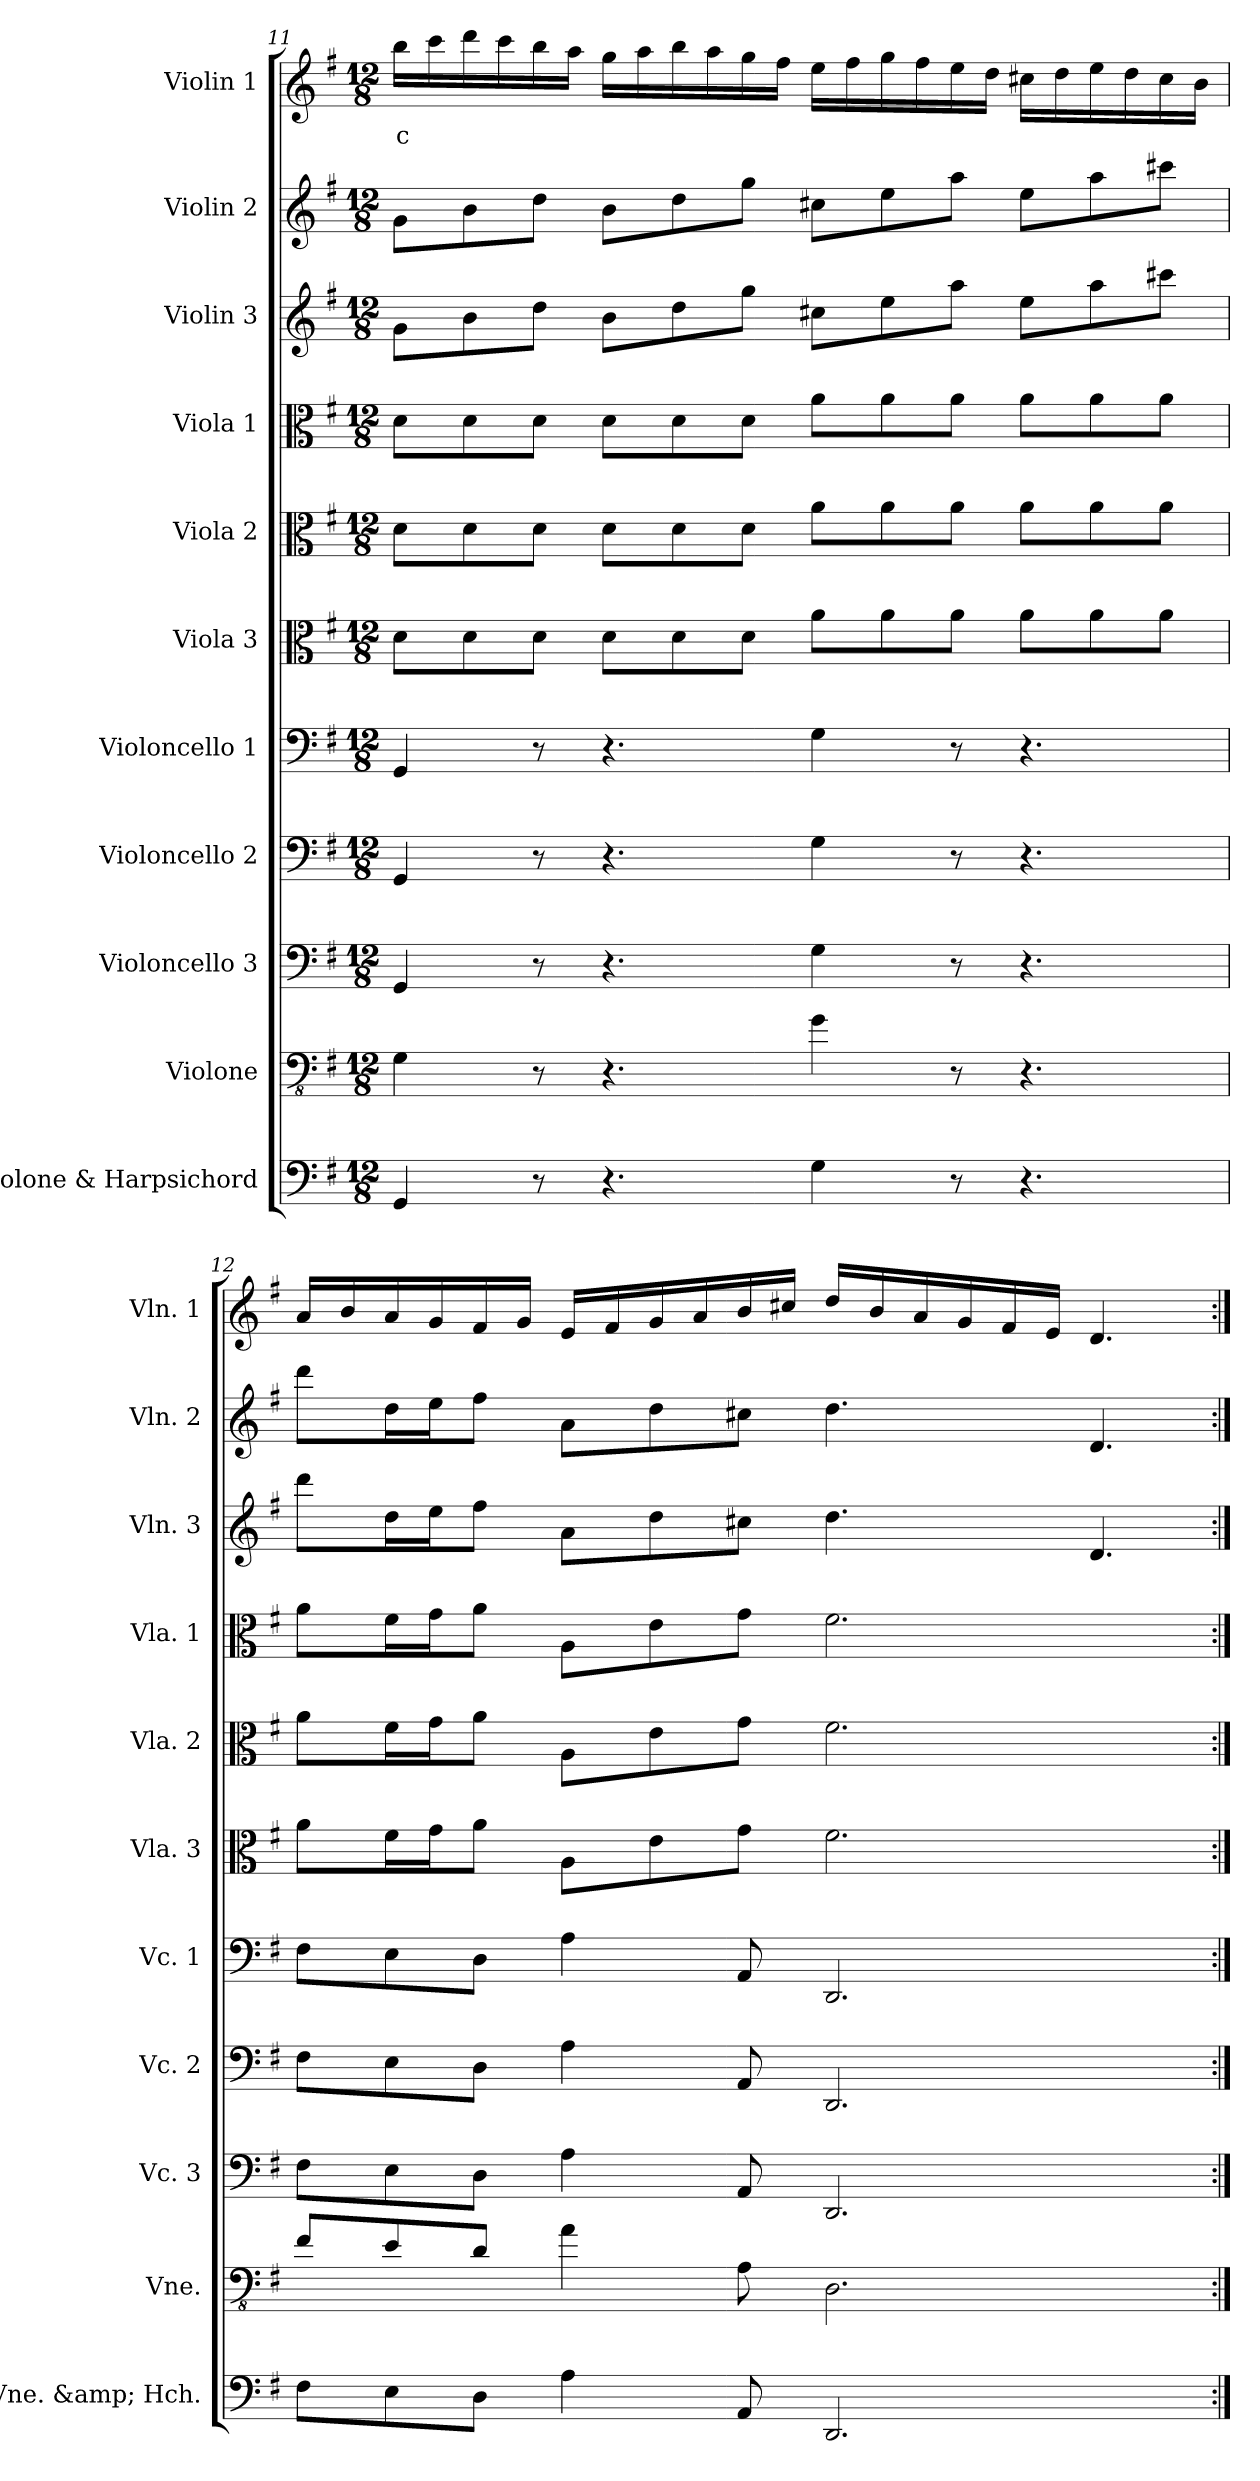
**kern	**kern	**kern	**kern	**kern	**kern	**kern	**kern	**kern	**kern	**kern	**text
*part11	*part10	*part9	*part8	*part7	*part6	*part5	*part4	*part3	*part2	*part1	*part1
*staff11	*staff10	*staff9	*staff8	*staff7	*staff6	*staff5	*staff4	*staff3	*staff2	*staff1	*staff1
*I"Violone &amp; Harpsichord	*I"Violone	*I"Violoncello 3	*I"Violoncello 2	*I"Violoncello 1	*I"Viola 3	*I"Viola 2	*I"Viola 1	*I"Violin 3	*I"Violin 2	*I"Violin 1	*
*I'Vne. &amp; Hch.	*I'Vne.	*I'Vc. 3	*I'Vc. 2	*I'Vc. 1	*I'Vla. 3	*I'Vla. 2	*I'Vla. 1	*I'Vln. 3	*I'Vln. 2	*I'Vln. 1	*
*clefF4	*clefFv4	*clefF4	*clefF4	*clefF4	*clefC3	*clefC3	*clefC3	*clefG2	*clefG2	*clefG2	*
*	*ITrd7c12	*	*	*	*	*	*	*	*	*	*
*k[f#]	*k[f#]	*k[f#]	*k[f#]	*k[f#]	*k[f#]	*k[f#]	*k[f#]	*k[f#]	*k[f#]	*k[f#]	*
*M12/8	*M12/8	*M12/8	*M12/8	*M12/8	*M12/8	*M12/8	*M12/8	*M12/8	*M12/8	*M12/8	*
=11	=11	=11	=11	=11	=11	=11	=11	=11	=11	=11	=11
!	!	!	!	!	!	!	!	!	!	!	!LO:LY:color=#FF0000
4GG/	4GGG	4GG/	4GG/	4GG/	8d\L	8d\L	8d\L	8g\L	8g\L	16bb\LL	c
.	.	.	.	.	.	.	.	.	.	16ccc\	.
.	.	.	.	.	8d\	8d\	8d\	8b\	8b\	16ddd\	.
.	.	.	.	.	.	.	.	.	.	16ccc\	.
8r	8r	8r	8r	8r	8d\J	8d\J	8d\J	8dd\J	8dd\J	16bb\	.
.	.	.	.	.	.	.	.	.	.	16aa\JJ	.
4.r	4.r	4.r	4.r	4.r	8d\L	8d\L	8d\L	8b\L	8b\L	16gg\LL	.
.	.	.	.	.	.	.	.	.	.	16aa\	.
.	.	.	.	.	8d\	8d\	8d\	8dd\	8dd\	16bb\	.
.	.	.	.	.	.	.	.	.	.	16aa\	.
.	.	.	.	.	8d\J	8d\J	8d\J	8gg\J	8gg\J	16gg\	.
.	.	.	.	.	.	.	.	.	.	16ff#\JJ	.
4G\	4GG	4G\	4G\	4G\	8a\L	8a\L	8a\L	8cc#X\L	8cc#X\L	16ee\LL	.
.	.	.	.	.	.	.	.	.	.	16ff#\	.
.	.	.	.	.	8a\	8a\	8a\	8ee\	8ee\	16gg\	.
.	.	.	.	.	.	.	.	.	.	16ff#\	.
8r	8r	8r	8r	8r	8a\J	8a\J	8a\J	8aa\J	8aa\J	16ee\	.
.	.	.	.	.	.	.	.	.	.	16dd\JJ	.
4.r	4.r	4.r	4.r	4.r	8a\L	8a\L	8a\L	8ee\L	8ee\L	16cc#X\LL	.
.	.	.	.	.	.	.	.	.	.	16dd\	.
.	.	.	.	.	8a\	8a\	8a\	8aa\	8aa\	16ee\	.
.	.	.	.	.	.	.	.	.	.	16dd\	.
.	.	.	.	.	8a\J	8a\J	8a\J	8ccc#X\J	8ccc#X\J	16cc#\	.
.	.	.	.	.	.	.	.	.	.	16b\JJ	.
=12	=12	=12	=12	=12	=12	=12	=12	=12	=12	=12	=12
8F#\L	8FF#/L	8F#\L	8F#\L	8F#\L	8a\L	8a\L	8a\L	8ddd\L	8ddd\L	16a/LL	.
.	.	.	.	.	.	.	.	.	.	16b/	.
8E\	8EE/	8E\	8E\	8E\	16f#\L	16f#\L	16f#\L	16dd\L	16dd\L	16a/	.
.	.	.	.	.	16g\J	16g\J	16g\J	16ee\J	16ee\J	16g/	.
8D\J	8DD/J	8D\J	8D\J	8D\J	8a\J	8a\J	8a\J	8ff#\J	8ff#\J	16f#/	.
.	.	.	.	.	.	.	.	.	.	16g/JJ	.
4A\	4AA	4A\	4A\	4A\	8A\L	8A\L	8A\L	8a\L	8a\L	16e/LL	.
.	.	.	.	.	.	.	.	.	.	16f#/	.
.	.	.	.	.	8e\	8e\	8e\	8dd\	8dd\	16g/	.
.	.	.	.	.	.	.	.	.	.	16a/	.
8AA/	8AAA	8AA/	8AA/	8AA/	8g\J	8g\J	8g\J	8cc#X\J	8cc#X\J	16b/	.
.	.	.	.	.	.	.	.	.	.	16cc#X/JJ	.
2.DD/	2.DDD	2.DD/	2.DD/	2.DD/	2.f#\	2.f#\	2.f#\	4.dd\	4.dd\	16dd/LL	.
.	.	.	.	.	.	.	.	.	.	16b/	.
.	.	.	.	.	.	.	.	.	.	16a/	.
.	.	.	.	.	.	.	.	.	.	16g/	.
.	.	.	.	.	.	.	.	.	.	16f#/	.
.	.	.	.	.	.	.	.	.	.	16e/JJ	.
.	.	.	.	.	.	.	.	4.d/	4.d/	4.d/	.
=:|!	=:|!	=:|!	=:|!	=:|!	=:|!	=:|!	=:|!	=:|!	=:|!	=:|!	=:|!
*-	*-	*-	*-	*-	*-	*-	*-	*-	*-	*-	*-
